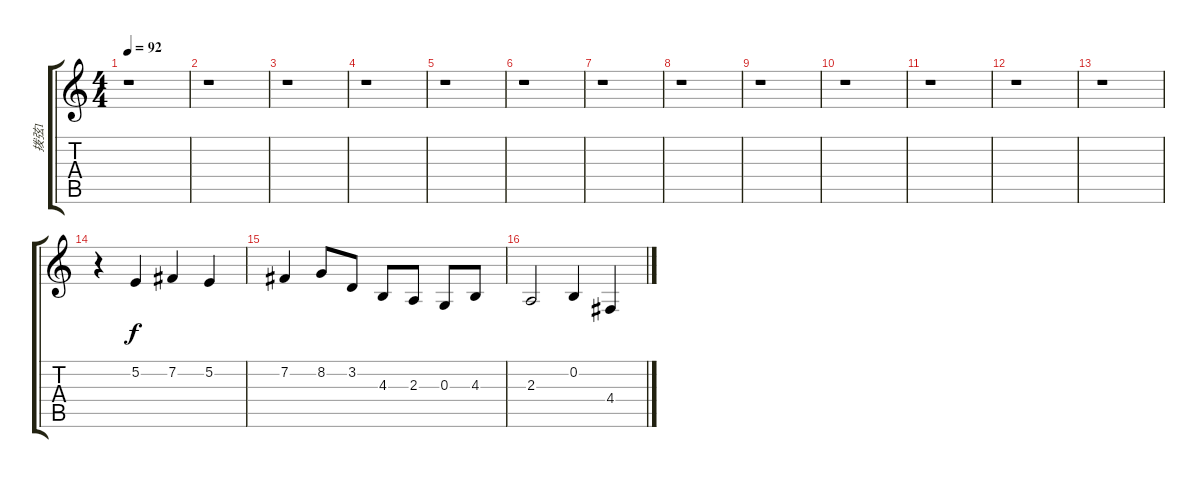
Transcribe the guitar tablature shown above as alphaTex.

\track ("拨弦1" "拨弦1") {instrument synthvoice}
\staff {score tabs}
\tuning (E4 B3 G3 D3 A2 E2) {hide}
\ts (4 4)
\tempo 92
\clef g2
\ks c
r.1{dy mp} |
r.1 |
r.1 |
r.1 |
r.1 |
r.1 |
r.1 |
r.1 |
r.1 |
r.1 |
r.1 |
r.1 |
r.1 |
r.4 5.2.4{dy f} 7.2.4 5.2.4 |
7.2.4 8.2.8 3.2.8 4.3.8 2.3.8 0.3.8 4.3.8 |
2.3.2 0.2.4 4.4.4
